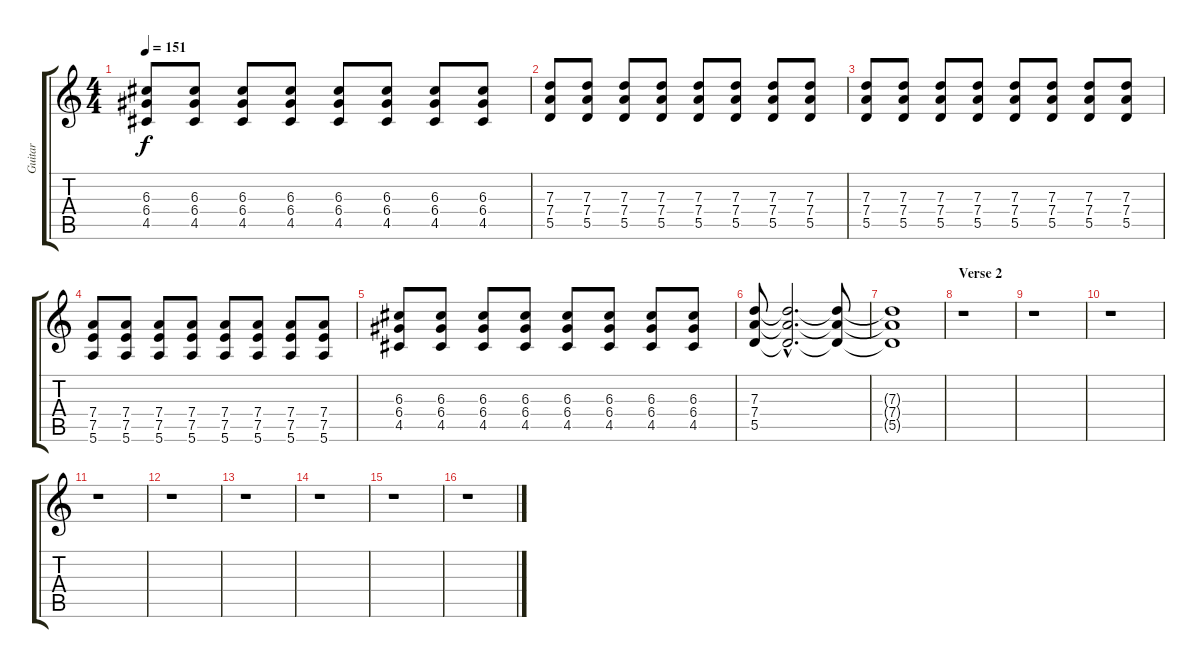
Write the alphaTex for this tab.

\track ("Guitar" "Guitar") {instrument distortionguitar}
\staff {score tabs}
\tuning (E4 B3 G3 D3 A2 E2) {hide}
\ts (4 4)
\tempo 151
\clef g2
\ks c
(6.3 6.4 4.5).8{dy f} (6.3 6.4 4.5).8 (6.3 6.4 4.5).8 (6.3 6.4 4.5).8 (6.3 6.4 4.5).8 (6.3 6.4 4.5).8 (6.3 6.4 4.5).8 (6.3 6.4 4.5).8 |
(7.3 7.4 5.5).8 (7.3 7.4 5.5).8 (7.3 7.4 5.5).8 (7.3 7.4 5.5).8 (7.3 7.4 5.5).8 (7.3 7.4 5.5).8 (7.3 7.4 5.5).8 (7.3 7.4 5.5).8 |
(7.3 7.4 5.5).8 (7.3 7.4 5.5).8 (7.3 7.4 5.5).8 (7.3 7.4 5.5).8 (7.3 7.4 5.5).8 (7.3 7.4 5.5).8 (7.3 7.4 5.5).8 (7.3 7.4 5.5).8 |
(7.4 7.5 5.6).8 (7.4 7.5 5.6).8 (7.4 7.5 5.6).8 (7.4 7.5 5.6).8 (7.4 7.5 5.6).8 (7.4 7.5 5.6).8 (7.4 7.5 5.6).8 (7.4 7.5 5.6).8 |
(6.3 6.4 4.5).8 (6.3 6.4 4.5).8 (6.3 6.4 4.5).8 (6.3 6.4 4.5).8 (6.3 6.4 4.5).8 (6.3 6.4 4.5).8 (6.3 6.4 4.5).8 (6.3 6.4 4.5).8 |
(7.3 7.4 5.5).8 (7.3{hac t} 7.4{hac t} 5.5{hac t}).2{d} (7.3{t} 7.4{t} 5.5{t}).8 |
(7.3{t} 7.4{t} 5.5{t}).1{volume 10} |
\section ("" "Verse 2")
r.1 |
r.1 |
r.1 |
r.1 |
r.1 |
r.1 |
r.1 |
r.1 |
r.1
